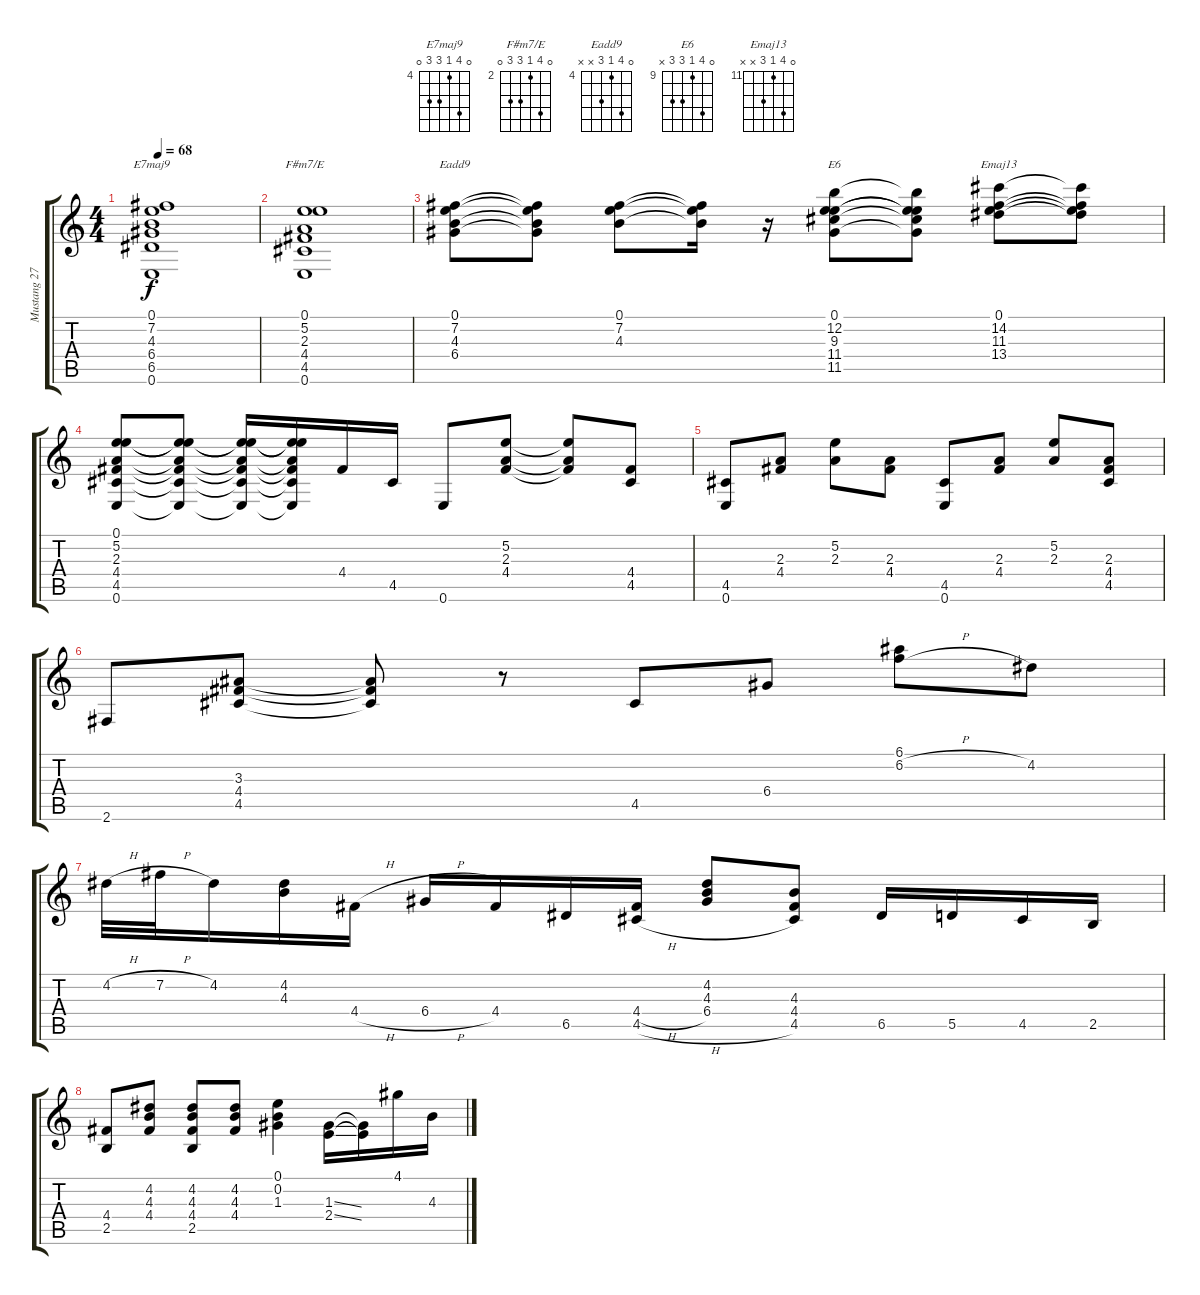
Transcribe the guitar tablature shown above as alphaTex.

\track ("Mustang 27" "Mustang 27") {instrument electricguitarclean}
\staff {score tabs}
\tuning (E4 B3 G3 D3 A2 E2) {hide}
\chord ("E7maj9" 0 7 4 6 6 0) {firstfret 4}
\chord ("F#m7/E" 0 5 2 4 4 0) {firstfret 2}
\chord ("Eadd9" 0 7 4 6 x x) {firstfret 4}
\chord ("E6" 0 12 9 11 11 x) {firstfret 9}
\chord ("Emaj13" 0 14 11 13 x x) {firstfret 11}
\ts (4 4)
\tempo 68
\clef g2
\ks c
(0.1 7.2 4.3 6.4 6.5 0.6).1{ch "E7maj9" dy f instrument electricguitarclean} |
(0.1 5.2 2.3 4.4 4.5 0.6).1{ch "F#m7/E"} |
(0.1 7.2 4.3 6.4).8{ch "Eadd9"} (0.1{t} 7.2{t} 4.3{t} 6.4{t}).8 (0.1 7.2 4.3).8 (0.1{t} 7.2{t} 4.3{t}).16 r.16 (0.1 12.2 9.3 11.4 11.5).8{ch "E6"} (0.1{t} 12.2{t} 9.3{t} 11.4{t} 11.5{t}).8 (0.1 14.2 11.3 13.4).8{ch "Emaj13"} (0.1{t} 14.2{t} 11.3{t} 13.4{t}).8 |
(0.1 5.2 2.3 4.4 4.5 0.6).8 (0.1{t} 5.2{t} 2.3{t} 4.4{t} 4.5{t} 0.6{t}).8 (0.1{t} 5.2{t} 2.3{t} 4.4{t} 4.5{t} 0.6{t}).16 (0.1{t} 5.2{t} 2.3{t} 4.4{t} 4.5{t} 0.6{t}).16 4.4.16 4.5.16 0.6.8 (5.2 2.3 4.4).8 (5.2{t} 2.3{t} 4.4{t}).8 (4.4 4.5).8 |
(4.5 0.6).8 (2.3 4.4).8 (5.2 2.3).8 (2.3 4.4).8 (4.5 0.6).8 (2.3 4.4).8 (5.2 2.3).8 (2.3 4.4 4.5).8 |
2.6.8 (3.3 4.4 4.5).8 (3.3{t} 4.4{t} 4.5{t}).8 r.8 4.5.8 6.4.8 (6.1 6.2{h}).8 4.2.8 |
4.2{h}.32 7.2{h}.32 4.2.16 (4.2 4.3).16 4.4{h}.16 6.4{h}.16 4.4.16 6.5.16 (4.4{h} 4.5{h}).16 (4.2 4.3 6.4).8 (4.3 4.4 4.5).8 6.5.16 5.5.16 4.5.16 2.5.16 |
(4.4 2.5).8 (4.2 4.3 4.4).8 (4.2 4.3 4.4 2.5).8 (4.2 4.3 4.4).8 (0.1 0.2 1.3).4 (1.3{ss} 2.4{ss}).16 (1.3{t} 2.4{t}).16 4.1.16 4.3{ss}.16
